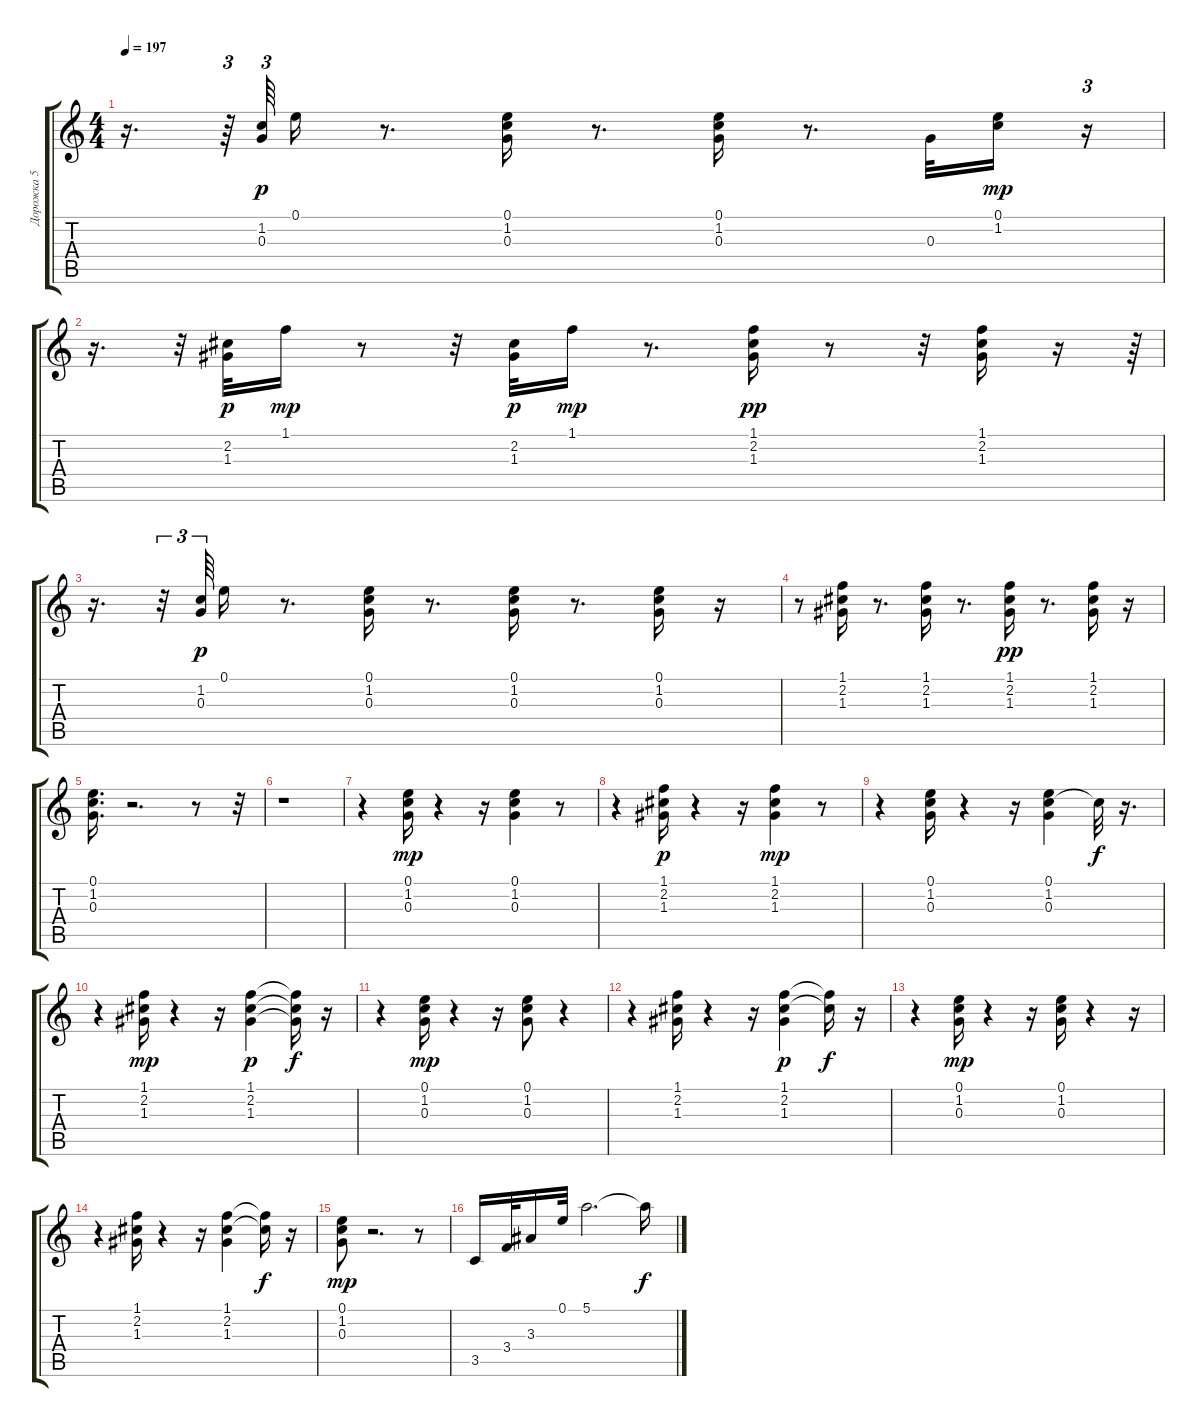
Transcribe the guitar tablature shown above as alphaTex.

\track ("Дорожка 5" "Дорожка 5") {instrument electricguitarclean}
\staff {score tabs}
\tuning (E4 B3 G3 D3 A2 E2) {hide}
\ts (4 4)
\tempo 197
\clef g2
\ks c
r.16{d dy pp} r.64{tu (3 2)} (1.2 0.3).64{tu (3 2) dy p} 0.1.16 r.8{d} (0.1 1.2 0.3).16 r.8{d} (0.1 1.2 0.3).16 r.8{d} 0.3.32 (0.1 1.2).16{dy mp} r.16{tu (3 2)} |
r.16{d} r.32{tu (3 2)} (2.2 1.3).32{dy p} 1.1.16{dy mp} r.8 r.32 (2.2 1.3).32{dy p} 1.1.16{dy mp} r.8{d} (1.1 2.2 1.3).16{dy pp} r.8 r.32 (1.1 2.2 1.3).16 r.16 r.64{tu (3 2)} |
r.16{d} r.32{tu (3 2)} (1.2 0.3).64{tu (3 2) dy p} 0.1.16 r.8{d} (0.1 1.2 0.3).16 r.8{d} (0.1 1.2 0.3).16 r.8{d} (0.1 1.2 0.3).16 r.16 |
r.8 (1.1 2.2 1.3).16 r.8{d} (1.1 2.2 1.3).16 r.8{d} (1.1 2.2 1.3).16{dy pp} r.8{d} (1.1 2.2 1.3).16 r.16 |
(0.1 1.2 0.3).16{d} r.2{d} r.8 r.32 |
r.1 |
r.4 (0.1 1.2 0.3).16{dy mp} r.4 r.16 (0.1 1.2 0.3).4 r.8 |
r.4 (1.1 2.2 1.3).16{dy p} r.4 r.16 (1.1 2.2 1.3).4{dy mp} r.8 |
r.4 (0.1 1.2 0.3).16 r.4 r.16 (0.1 1.2 0.3).4 1.2{t}.32{dy f} r.16{d} |
r.4 (1.1 2.2 1.3).16{dy mp} r.4 r.16 (1.1 2.2 1.3).4{dy p} (1.1{t} 2.2{t} 1.3{t}).16{dy f} r.16 |
r.4 (0.1 1.2 0.3).16{dy mp} r.4 r.16 (0.1 1.2 0.3).8 r.4 |
r.4 (1.1 2.2 1.3).16 r.4 r.16 (1.1 2.2 1.3).4{dy p} (1.1{t} 2.2{t}).16{dy f} r.16 |
r.4 (0.1 1.2 0.3).16{dy mp} r.4 r.16 (0.1 1.2 0.3).16 r.4 r.16 |
r.4 (1.1 2.2 1.3).16 r.4 r.16 (1.1 2.2 1.3).4 (1.1{t} 2.2{t}).16{dy f} r.16 |
(0.1 1.2 0.3).8{dy mp} r.2{d} r.8 |
3.5.16 3.4.32 3.3.16 0.1.32 5.1.2{d} 5.1{t}.16{dy f}
